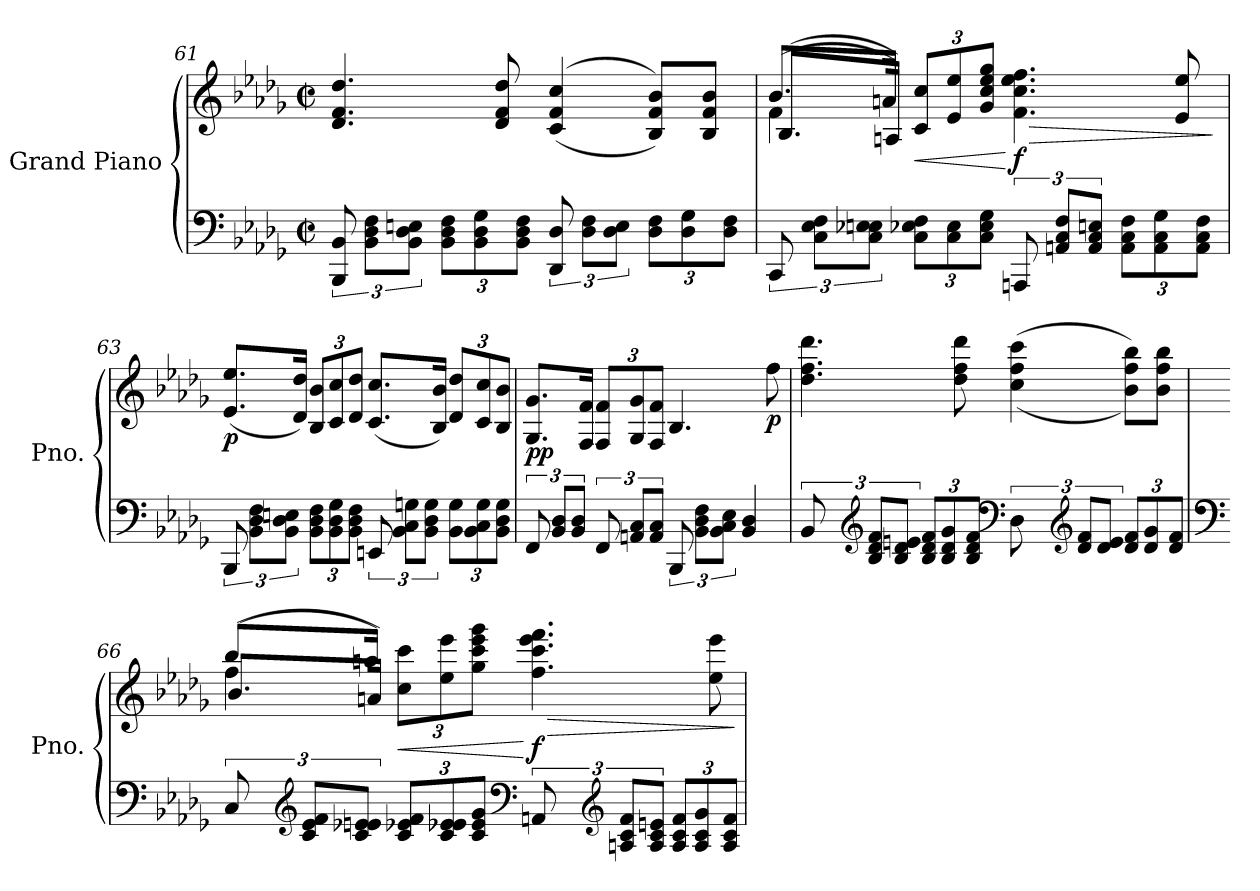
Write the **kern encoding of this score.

**kern	**kern	**dynam
*part1	*part1	*part1
*staff2	*staff1	*staff1/2
*I"Grand Piano	*	*
*I'Pno.	*	*
*clefF4	*clefG2	*
*k[b-e-a-d-g-]	*k[b-e-a-d-g-]	*
*M2/2	*M2/2	*
*met(c|)	*met(c|)	*
=61	=61	=61
12BBB-/ 12BB-/	4.d-/ 4.f/ 4.dd-/	.
12BB-\ 12D-\ 12F\L	.	.
12BB-\ 12D-\ 12En\J	.	.
*Xbrackettup	*	*
12BB-\ 12D-\ 12F\L	.	.
12BB-\ 12D-\ 12G-\	.	.
.	8d-/ 8f/ 8dd-/	.
12BB-\ 12D-\ 12F\J	.	.
*brackettup	*	*
12DD-/ 12D-/	(<(>4c/ 4f/ 4cc/	.
12D-\ 12F\L	.	.
12D-\ 12E\J	.	.
*Xbrackettup	*	*
12D-\ 12F\L	8B-/ 8f/ 8b-/L))	.
12D-\ 12G-\	.	.
.	8B-/ 8f/ 8b-/J	.
12D-\ 12F\J	.	.
!!LO:LB:g=z
=62	=62	=62
*brackettup	*	*
*	*^	*
*	*	*^	*
12CC/	(>8.b-/L	4f\	(<8.B-/L	.
12C\ 12E-\ 12F\L	.	.	.	.
12C\ 12E-X\ 12En\J	.	.	.	.
.	16an/Jk)	.	16An/Jk)	.
*Xbrackettup	*Xbrackettup	*	*	*
!	!	!	!	!LO:HP:b
12C\ 12E-X\ 12F\L	12c/ 12cc/L	2.ryy	2.ryy	<
12C\ 12E-\	12e-/ 12ee-/	.	.	.
12C\ 12E-\ 12G-\J	12g-/ 12cc/ 12ee-/ 12gg-/J	.	.	.
*brackettup	*	*	*	*
!	!	!	!	!LO:HP:n=1:b
!	!	!	!	!LO:DY:n=1:b
12AAAn/	4.f\ 4.cc\ 4.ee-\ 4.ff\	.	.	[ > f
12AAn/ 12C/ 12F/L	.	.	.	.
12AA/ 12C/ 12En/J	.	.	.	.
*Xbrackettup	*	*	*	*
12AA\ 12C\ 12F\L	.	.	.	.
12AA\ 12C\ 12G-\	.	.	.	.
.	8e-/ 8ee-/	.	.	.
12AA\ 12C\ 12F\J	.	.	.	.
*	*v	*v	*v	*
.	.	]
=63	=63	=63
*brackettup	*	*
!	!	!LO:DY:b
12BBB-/	(<8.e-/ 8.ee-/L	p
12BB-\ 12D-\ 12F\L	.	.
12BB-\ 12D-\ 12En\J	.	.
.	16d-/ 16dd-/Jk)	.
*Xbrackettup	*	*
12BB-\ 12D-\ 12F\L	12B-/ 12b-/L	.
12BB-\ 12D-\ 12G-\	12c/ 12cc/	.
12BB-\ 12D-\ 12F\J	12d-/ 12dd-/J	.
*brackettup	*	*
12EEn/	(<8.c/ 8.cc/L	.
12BB-\ 12C\ 12Gn\L	.	.
12BB-\ 12D-\ 12G\J	.	.
.	16B-/ 16b-/Jk)	.
*Xbrackettup	*	*
12BB-\ 12G\L	12d-/ 12dd-/L	.
12BB-\ 12C\ 12G\	12c/ 12cc/	.
12BB-\ 12D-\ 12G\J	12B-/ 12b-/J	.
!!LO:LB:g=z
=64	=64	=64
*brackettup	*	*
!	!	!LO:DY:b
12FF/	8.G-/ 8.g-/L	pp
12BB-/ 12D-/L	.	.
12BB-/ 12D-/J	.	.
.	16F/ 16f/Jk	.
12FF/	12F/ 12f/L	.
12AAn/ 12C/L	12G-/ 12g-/	.
12AA/ 12C/J	12F/ 12f/J	.
12BBB-/	4.B-/	.
12BB-\ 12D-\ 12F\L	.	.
12BB-\ 12C\ 12E-\J	.	.
4BB-/ 4D-/	.	.
!	!	!LO:DY:b
.	8ff\	p
=65	=65	=65
12BB-/	4.dd-\ 4.ff\ 4.ddd-\	.
*clefG2	*	*
12B-/ 12d-/ 12f/L	.	.
12B-/ 12d-/ 12en/J	.	.
*Xbrackettup	*	*
12B-/ 12d-/ 12f/L	.	.
12B-/ 12d-/ 12g-/	.	.
.	8dd-\ 8ff\ 8ddd-\	.
12B-/ 12d-/ 12f/J	.	.
*clefF4	*	*
*brackettup	*	*
12D-\	(>(>4cc\ 4ff\ 4ccc\	.
*clefG2	*	*
12d-/ 12f/L	.	.
12d-/ 12e/J	.	.
*Xbrackettup	*	*
12d-/ 12f/L	8b-\ 8ff\ 8bb-\L))	.
12d-/ 12g-/	.	.
.	8b-\ 8ff\ 8bb-\J	.
12d-/ 12f/J	.	.
!!LO:LB:g=z
=66	=66	=66
*clefF4	*	*
*brackettup	*	*
*	*^	*
*	*	*^	*
12C/	(>8.bb-/L	4ff\	(<8.b-/L	.
*clefG2	*	*	*	*
12c/ 12e-/ 12f/L	.	.	.	.
12c/ 12e-X/ 12en/J	.	.	.	.
.	16aan/Jk)	.	16an/Jk)	.
*Xbrackettup	*	*	*	*
!	!	!	!	!LO:HP:b
12c/ 12e-X/ 12f/L	12cc\ 12ccc\L	2.ryy	2.ryy	<
12c/ 12e-/ 12e-X/	12ee-\ 12eee-\	.	.	.
12c/ 12e-/ 12g-/J	12gg-\ 12ccc\ 12eee-\ 12ggg-\J	.	.	.
*clefF4	*	*	*	*
*brackettup	*	*	*	*
!	!	!	!	!LO:HP:n=1:b
!	!	!	!	!LO:DY:n=1:b
12AAn/	4.ff\ 4.ccc\ 4.eee-\ 4.fff\	.	.	[ > f
*clefG2	*	*	*	*
12An/ 12c/ 12f/L	.	.	.	.
12A/ 12c/ 12en/J	.	.	.	.
*Xbrackettup	*	*	*	*
12A/ 12c/ 12f/L	.	.	.	.
12A/ 12c/ 12g-/	.	.	.	.
.	8ee-\ 8eee-\	.	.	.
12A/ 12c/ 12f/J	.	.	.	.
*	*v	*v	*v	*
.	.	]
=	=	=
*-	*-	*-
